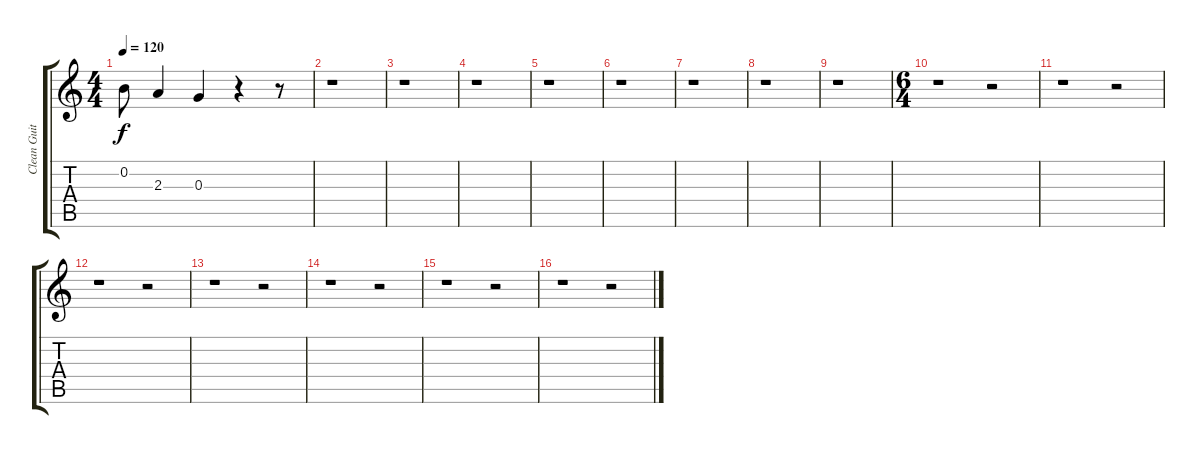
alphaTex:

\track ("Clean Guitar 1" "Clean Guit") {instrument acousticguitarsteel}
\staff {score tabs}
\tuning (E4 B3 G3 D3 A2 E2) {hide}
\ts (4 4)
\tempo 120
\clef g2
\ks c
0.2{t}.8{dy f} 2.3.4 0.3.4 r.4 r.8 |
r.1 |
r.1 |
r.1 |
r.1 |
r.1 |
r.1 |
r.1 |
r.1 |
\ts (6 4)
r.1 r.2 |
r.1 r.2 |
r.1 r.2 |
r.1 r.2 |
r.1 r.2 |
r.1 r.2 |
r.1 r.2
